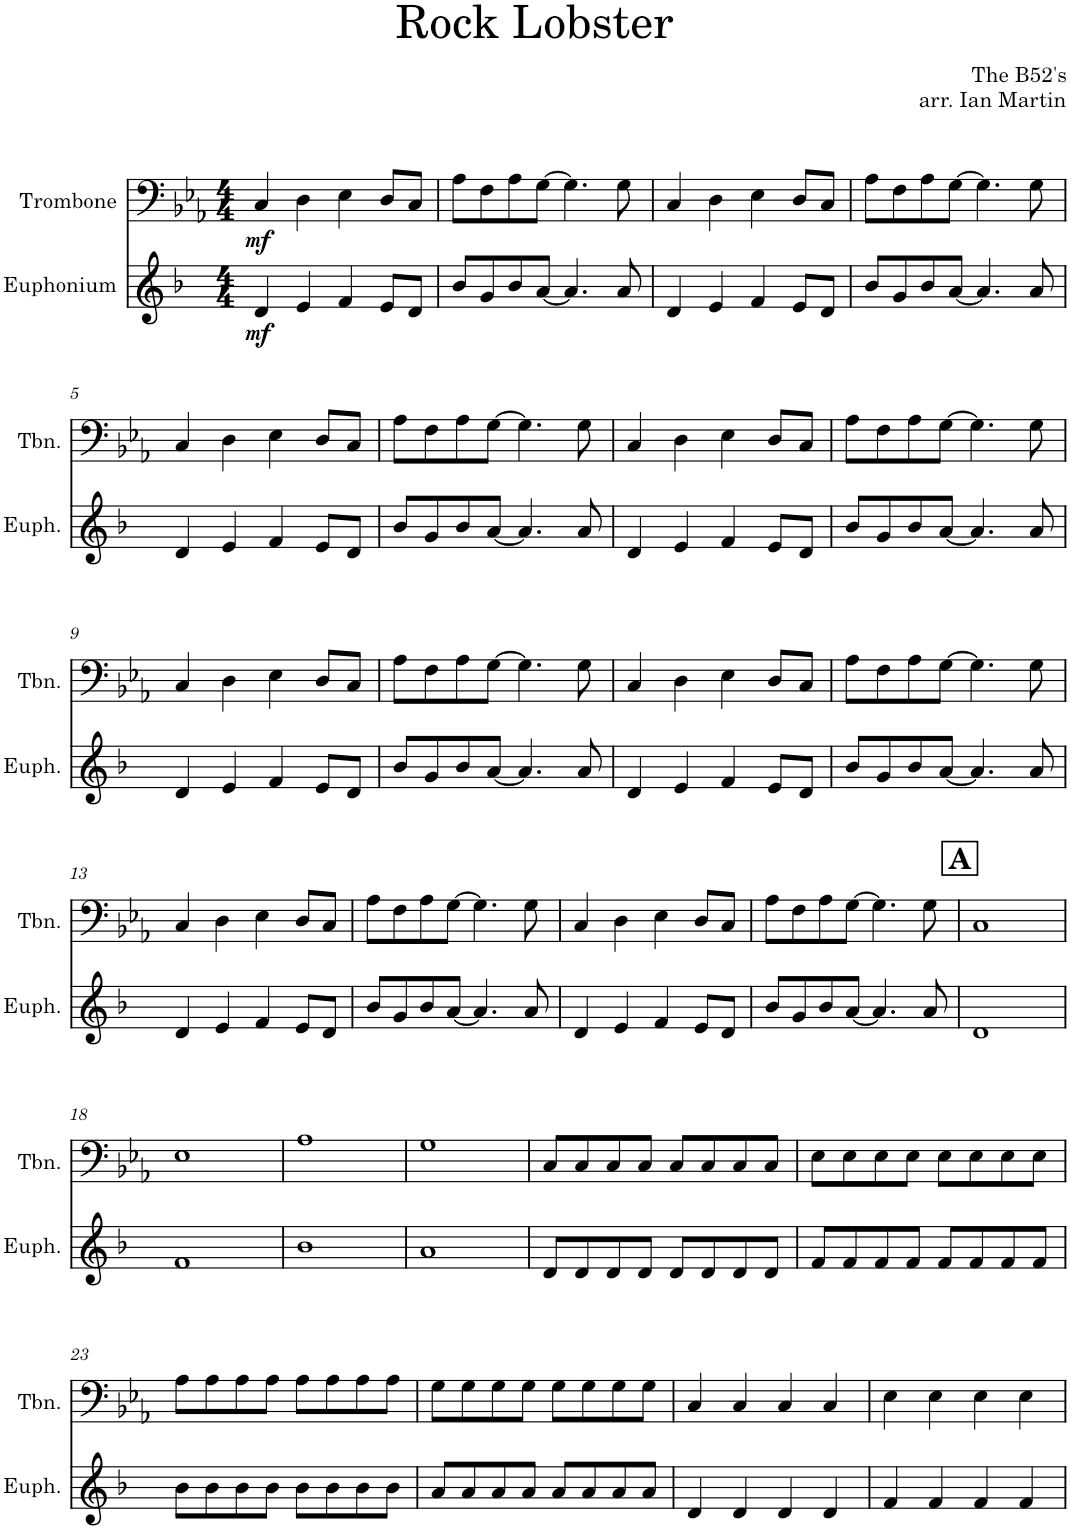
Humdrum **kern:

**kern	**dynam	**kern	**dynam
*part2	*part2	*part1	*part1
*staff2	*staff2	*staff1	*staff1
*I"Euphonium	*	*I"Trombone	*
*I'Euph.	*	*I'Tbn.	*
*clefG2	*	*clefF4	*
*Trd8c14	*	*	*
*k[b-]	*	*k[b-e-a-]	*
*M4/4	*	*M4/4	*
=1	=1	=1	=1
!	!LO:DY:b	!	!LO:DY:b
4d/	mf	4C/	mf
4e/	.	4D\	.
4f/	.	4E-\	.
8e/L	.	8D/L	.
8d/J	.	8C/J	.
=2	=2	=2	=2
8b-/L	.	8A-\L	.
8g/	.	8F\	.
8b-/	.	8A-\	.
[8a/J	.	[8G\J	.
4.a/]	.	4.G\]	.
8a/	.	8G\	.
=3	=3	=3	=3
4d/	.	4C/	.
4e/	.	4D\	.
4f/	.	4E-\	.
8e/L	.	8D/L	.
8d/J	.	8C/J	.
=4	=4	=4	=4
8b-/L	.	8A-\L	.
8g/	.	8F\	.
8b-/	.	8A-\	.
[8a/J	.	[8G\J	.
4.a/]	.	4.G\]	.
8a/	.	8G\	.
!!LO:LB:g=z
=5	=5	=5	=5
4d/	.	4C/	.
4e/	.	4D\	.
4f/	.	4E-\	.
8e/L	.	8D/L	.
8d/J	.	8C/J	.
=6	=6	=6	=6
8b-/L	.	8A-\L	.
8g/	.	8F\	.
8b-/	.	8A-\	.
[8a/J	.	[8G\J	.
4.a/]	.	4.G\]	.
8a/	.	8G\	.
=7	=7	=7	=7
4d/	.	4C/	.
4e/	.	4D\	.
4f/	.	4E-\	.
8e/L	.	8D/L	.
8d/J	.	8C/J	.
=8	=8	=8	=8
8b-/L	.	8A-\L	.
8g/	.	8F\	.
8b-/	.	8A-\	.
[8a/J	.	[8G\J	.
4.a/]	.	4.G\]	.
8a/	.	8G\	.
!!LO:LB:g=z
=9	=9	=9	=9
4d/	.	4C/	.
4e/	.	4D\	.
4f/	.	4E-\	.
8e/L	.	8D/L	.
8d/J	.	8C/J	.
=10	=10	=10	=10
8b-/L	.	8A-\L	.
8g/	.	8F\	.
8b-/	.	8A-\	.
[8a/J	.	[8G\J	.
4.a/]	.	4.G\]	.
8a/	.	8G\	.
=11	=11	=11	=11
4d/	.	4C/	.
4e/	.	4D\	.
4f/	.	4E-\	.
8e/L	.	8D/L	.
8d/J	.	8C/J	.
=12	=12	=12	=12
8b-/L	.	8A-\L	.
8g/	.	8F\	.
8b-/	.	8A-\	.
[8a/J	.	[8G\J	.
4.a/]	.	4.G\]	.
8a/	.	8G\	.
!!LO:LB:g=z
=13	=13	=13	=13
4d/	.	4C/	.
4e/	.	4D\	.
4f/	.	4E-\	.
8e/L	.	8D/L	.
8d/J	.	8C/J	.
=14	=14	=14	=14
8b-/L	.	8A-\L	.
8g/	.	8F\	.
8b-/	.	8A-\	.
[8a/J	.	[8G\J	.
4.a/]	.	4.G\]	.
8a/	.	8G\	.
=15	=15	=15	=15
4d/	.	4C/	.
4e/	.	4D\	.
4f/	.	4E-\	.
8e/L	.	8D/L	.
8d/J	.	8C/J	.
=16	=16	=16	=16
8b-/L	.	8A-\L	.
8g/	.	8F\	.
8b-/	.	8A-\	.
[8a/J	.	[8G\J	.
4.a/]	.	4.G\]	.
8a/	.	8G\	.
!!LO:REH:place=s1:a:B:cj:fs=14:t=A
=17	=17	=17	=17
1d	.	1C	.
!!LO:LB:g=z
=18	=18	=18	=18
1f	.	1E-	.
=19	=19	=19	=19
1b-	.	1A-	.
=20	=20	=20	=20
1a	.	1G	.
=21	=21	=21	=21
8d/L	.	8C/L	.
8d/	.	8C/	.
8d/	.	8C/	.
8d/J	.	8C/J	.
8d/L	.	8C/L	.
8d/	.	8C/	.
8d/	.	8C/	.
8d/J	.	8C/J	.
=22	=22	=22	=22
8f/L	.	8E-\L	.
8f/	.	8E-\	.
8f/	.	8E-\	.
8f/J	.	8E-\J	.
8f/L	.	8E-\L	.
8f/	.	8E-\	.
8f/	.	8E-\	.
8f/J	.	8E-\J	.
!!LO:LB:g=z
=23	=23	=23	=23
8b-\L	.	8A-\L	.
8b-\	.	8A-\	.
8b-\	.	8A-\	.
8b-\J	.	8A-\J	.
8b-\L	.	8A-\L	.
8b-\	.	8A-\	.
8b-\	.	8A-\	.
8b-\J	.	8A-\J	.
=24	=24	=24	=24
8a/L	.	8G\L	.
8a/	.	8G\	.
8a/	.	8G\	.
8a/J	.	8G\J	.
8a/L	.	8G\L	.
8a/	.	8G\	.
8a/	.	8G\	.
8a/J	.	8G\J	.
=25	=25	=25	=25
4d/	.	4C/	.
4d/	.	4C/	.
4d/	.	4C/	.
4d/	.	4C/	.
=26	=26	=26	=26
4f/	.	4E-\	.
4f/	.	4E-\	.
4f/	.	4E-\	.
4f/	.	4E-\	.
=	=	=	=
*-	*-	*-	*-
